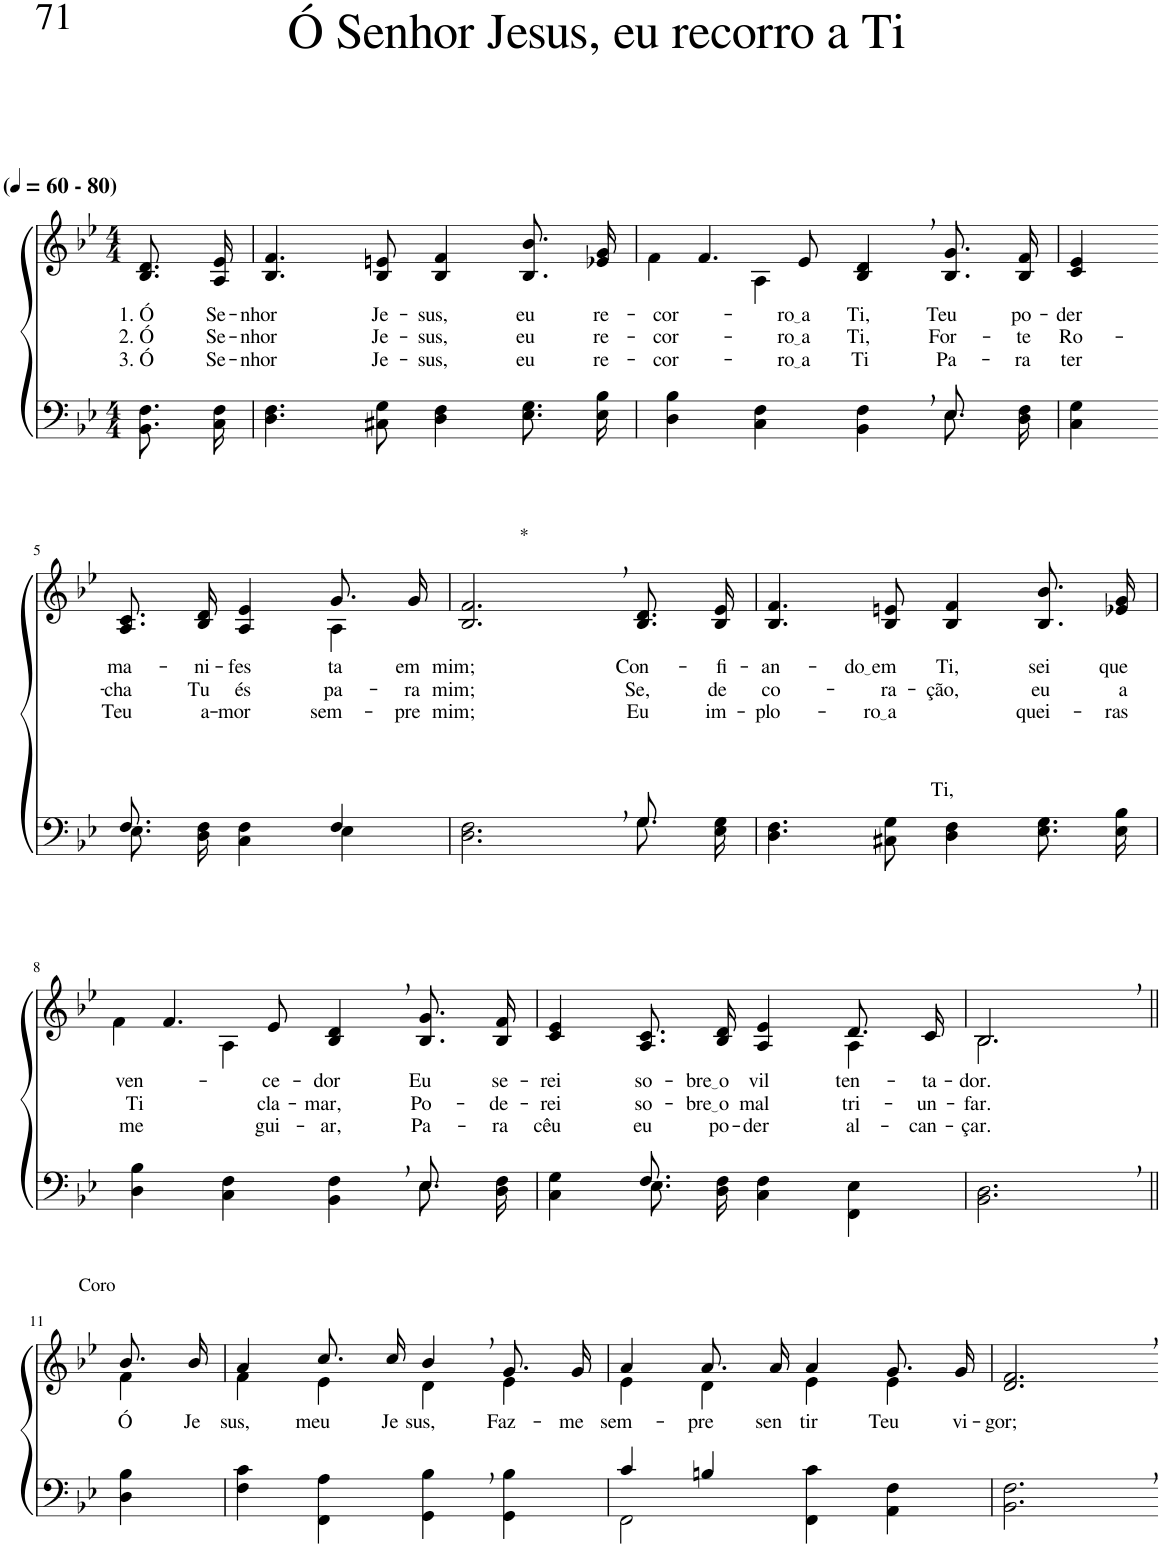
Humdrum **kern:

**kern	**kern	**text	**text	**text
*part2	*part1	*part1	*part1	*part1
*staff2	*staff1	*staff1	*staff1	*staff1
*I"Parte III e IV	*I"Parte I e II	*	*	*
*clefF4	*clefG2	*	*	*
*Trd-1c-2	*Trd-1c-2	*	*	*
*k[b-e-]	*k[b-e-]	*	*	*
*M4/4	*M4/4	*	*	*
*MM60	*MM60	*	*	*
=1	=1	=1	=1	=1
!	!LO:TX:a:B:t=(	!	!	!
!	!LO:TX:a:B:t=- 80)	!	!	!
!	!	!LO:LY:b	!LO:LY:b	!LO:LY:b
8.BB-\ 8.F\L	8.B-/ 8.d/L	1. Ó	2. Ó	3. Ó
!	!	!LO:LY:b	!LO:LY:b	!LO:LY:b
16C\ 16F\Jk	16A/ 16e-/Jk	Se-	Se-	Se-
=2	=2	=2	=2	=2
!	!	!LO:LY:b	!LO:LY:b	!LO:LY:b
4.D\ 4.F\	4.B-/ 4.f/	-nhor	-nhor	-nhor
!	!	!LO:LY:b	!LO:LY:b	!LO:LY:b
8C#X\ 8G\	8B-/ 8en/	Je-	Je-	Je-
!	!	!LO:LY:b	!LO:LY:b	!LO:LY:b
4D\ 4F\	4B-/ 4f/	-sus,	-sus,	-sus,
!	!	!LO:LY:b	!LO:LY:b	!LO:LY:b
8.E-\ 8.G\L	8.B-/ 8.b-/L	eu	eu	eu
!	!	!LO:LY:b	!LO:LY:b	!LO:LY:b
16E-\ 16B-\Jk	16e-X/ 16g/Jk	re-	re-	re-
=3	=3	=3	=3	=3
*^	*	*	*	*
!	!	!	!LO:LY:b	!LO:LY:b	!LO:LY:b
*	*	*^	*	*	*
2.ryy	4D\ 4B-\	4.f/	4f\	-cor-	-cor-	-cor-
.	4C\ 4F\	.	4A\	.	.	.
!	!	!	!	!LO:LY:b	!LO:LY:b	!LO:LY:b
.	.	8e-/	.	ro a	ro a	ro a
!	!	!	!	!LO:LY:b	!LO:LY:b	!LO:LY:b
.	4BB-\ 4F\	4B-/, 4d/,	2ryy	Ti,	Ti,	Ti
!	!	!	!	!LO:LY:b	!LO:LY:b	!LO:LY:b
8.E-/	8.E-\L	8.B-/ 8.g/L	.	Teu	For-	Pa-
!	!	!	!	!LO:LY:b	!LO:LY:b	!LO:LY:b
16ryy	16D\ 16F\Jk	16B-/ 16f/Jk	.	po-	-te	-ra
*	*	*v	*v	*	*	*
=4	=4	=4	=4	=4	=4
!	!	!	!LO:LY:b	!LO:LY:b	!LO:LY:b
*v	*v	*	*	*	*
4C\ 4G\	4c/ 4e-/	-der	Ro-	ter
!!LO:LB:g=z
=5-	=5-	=5-	=5-	=5-
*^	*	*	*	*
!	!	!	!LO:LY:b	!LO:LY:b	!LO:LY:b
*	*	*^	*	*	*
8.F/	8.E-\L	8.A/ 8.c/L	2ryy	ma-	-cha	Teu
!	!	!	!	!LO:LY:b	!LO:LY:b	!LO:LY:b
16ryy	16D\ 16F\Jk	16B-/ 16d/Jk	.	-ni-	Tu	a-
!	!	!	!	!LO:LY:b	!LO:LY:b	!LO:LY:b
8ryy	4C\ 4F\	4A/ 4e-/	.	-fes-	és	-mor
8ryy	.	.	.	.	.	.
!	!	!	!	!LO:LY:b	!LO:LY:b	!LO:LY:b
4F/	4E-\	8.g/L	4A\	-ta	pa-	sem-
!	!	!	!	!LO:LY:b	!LO:LY:b	!LO:LY:b
.	.	16g/Jk	.	em	-ra	-pre
*	*	*v	*v	*	*	*
=6	=6	=6	=6	=6	=6
!	!	!LO:TX:a:t=*	!	!	!
!	!	!	!LO:LY:b	!LO:LY:b	!LO:LY:b
2.ryy	2.D\ 2.F\	2.B-/, 2.f/,	mim;	mim;	mim;
!	!	!	!LO:LY:b	!LO:LY:b	!LO:LY:b
8.G/	8.G\L	8.B-/ 8.d/L	Con-	Se,	Eu
!	!	!	!LO:LY:b	!LO:LY:b	!LO:LY:b
16ryy	16E-\ 16G\Jk	16B-/ 16e-/Jk	-fi-	de	im-
=7	=7	=7	=7	=7	=7
!	!	!	!LO:LY:b	!LO:LY:b	!LO:LY:b
*v	*v	*	*	*	*
4.D\ 4.F\	4.B-/ 4.f/	-an-	co-	-plo-
!	!	!LO:LY:b	!LO:LY:b	!LO:LY:b
8C#X\ 8G\	8B-/ 8en/	do em	-ra-	ro a
!	!	!LO:LY:b	!LO:LY:b	!LO:LY:b
4D\ 4F\	4B-/ 4f/	Ti,	-ção,	Ti,
!	!	!LO:LY:b	!LO:LY:b	!LO:LY:b
8.E-\ 8.G\L	8.B-/ 8.b-/L	sei	eu	quei-
!	!	!LO:LY:b	!LO:LY:b	!LO:LY:b
16E-\ 16B-\Jk	16e-X/ 16g/Jk	que	a	-ras
!!LO:LB:g=z
=8	=8	=8	=8	=8
*^	*	*	*	*
!	!	!	!LO:LY:b	!LO:LY:b	!LO:LY:b
*	*	*^	*	*	*
4D\ 4B-\	2.ryy	4.f/	4f\	ven-	Ti	me
4C\ 4F\	.	.	4A\	.	.	.
!	!	!	!	!LO:LY:b	!LO:LY:b	!LO:LY:b
.	.	8e-/	.	-ce-	cla-	gui-
!	!	!	!	!LO:LY:b	!LO:LY:b	!LO:LY:b
4BB-\, 4F\,	.	4B-/, 4d/,	2ryy	-dor	-mar,	-ar,
!	!	!	!	!LO:LY:b	!LO:LY:b	!LO:LY:b
8.E-\L	8.E-\	8.B-/ 8.g/L	.	Eu	Po-	Pa-
!	!	!	!	!LO:LY:b	!LO:LY:b	!LO:LY:b
16D\ 16F\Jk	16ryy	16B-/ 16f/Jk	.	se-	-de-	-ra
=9	=9	=9	=9	=9	=9	=9
!	!	!	!	!LO:LY:b	!LO:LY:b	!LO:LY:b
4ryy	4C\ 4G\	4c/ 4e-/	2.ryy	-rei	-rei	cêu
!	!	!	!	!LO:LY:b	!LO:LY:b	!LO:LY:b
8.F/	8.E-\L	8.A/ 8.c/L	.	so-	so-	eu
!	!	!	!	!LO:LY:b	!LO:LY:b	!LO:LY:b
2ryy	16D\ 16F\Jk	16B-/ 16d/Jk	.	bre o	bre o	po-
!	!	!	!	!LO:LY:b	!LO:LY:b	!LO:LY:b
.	4C\ 4F\	4A/ 4e-/	.	vil	mal	-der
!	!	!	!	!LO:LY:b	!LO:LY:b	!LO:LY:b
.	4FF\ 4E-\	8.d/L	4A\	ten-	tri-	al-
!	!	!	!	!LO:LY:b	!LO:LY:b	!LO:LY:b
16ryy	.	16c/Jk	.	-ta-	-un-	-can-
*v	*v	*	*	*	*	*
=10	=10	=10	=10	=10	=10
!	!	!	!LO:LY:b	!LO:LY:b	!LO:LY:b
2.BB-\, 2.D\,	2.B-,\	2.B-/	-dor.	-far.	-çar.
!!LO:LB:g=z	!!
=11||	=11||	=11||	=11||	=11||	=11||
!	!LO:TX:a:t=Coro	!	!	!	!
!	!	!	!LO:LY:b	!	!
4D\ 4B-\	8.b-/L	4f\	Ó	.	.
!	!	!	!LO:LY:b	!	!
.	16b-/Jk	.	Je-	.	.
=12	=12	=12	=12	=12	=12
!	!	!	!LO:LY:b	!	!
4F\ 4c\	4a/	4f\	-sus,	.	.
!	!	!	!LO:LY:b	!	!
4FF\ 4A\	8.cc/L	4e-\	meu	.	.
!	!	!	!LO:LY:b	!	!
.	16cc/Jk	.	Je-	.	.
!	!	!	!LO:LY:b	!	!
4GG\, 4B-\,	4b-,/	4d\	-sus,	.	.
!	!	!	!LO:LY:b	!	!
4GG\ 4B-\	8.g/L	4e-\	Faz-	.	.
!	!	!	!LO:LY:b	!	!
.	16g/Jk	.	-me	.	.
=13	=13	=13	=13	=13	=13
*^	*	*	*	*	*
!	!	!	!	!LO:LY:b	!	!
4c/	2FF\	4a/	4e-\	sem-	.	.
!	!	!	!	!LO:LY:b	!	!
4Bn/	.	8.a/L	4d\	-pre	.	.
!	!	!	!	!LO:LY:b	!	!
.	.	16a/Jk	.	sen-	.	.
!	!	!	!	!LO:LY:b	!	!
2ryy	4FF\ 4c\	4a/	4e-\	-tir	.	.
!	!	!	!	!LO:LY:b	!	!
.	4AA\ 4F\	8.g/L	4e-\	Teu	.	.
!	!	!	!	!LO:LY:b	!	!
.	.	16g/Jk	.	vi-	.	.
*v	*v	*	*	*	*	*
*	*v	*v	*	*	*
=14	=14	=14	=14	=14
!	!	!LO:LY:b	!	!
2.BB-\, 2.F\,	2.d/, 2.f/,	-gor;	.	.
=-	=-	=-	=-	=-
*-	*-	*-	*-	*-
